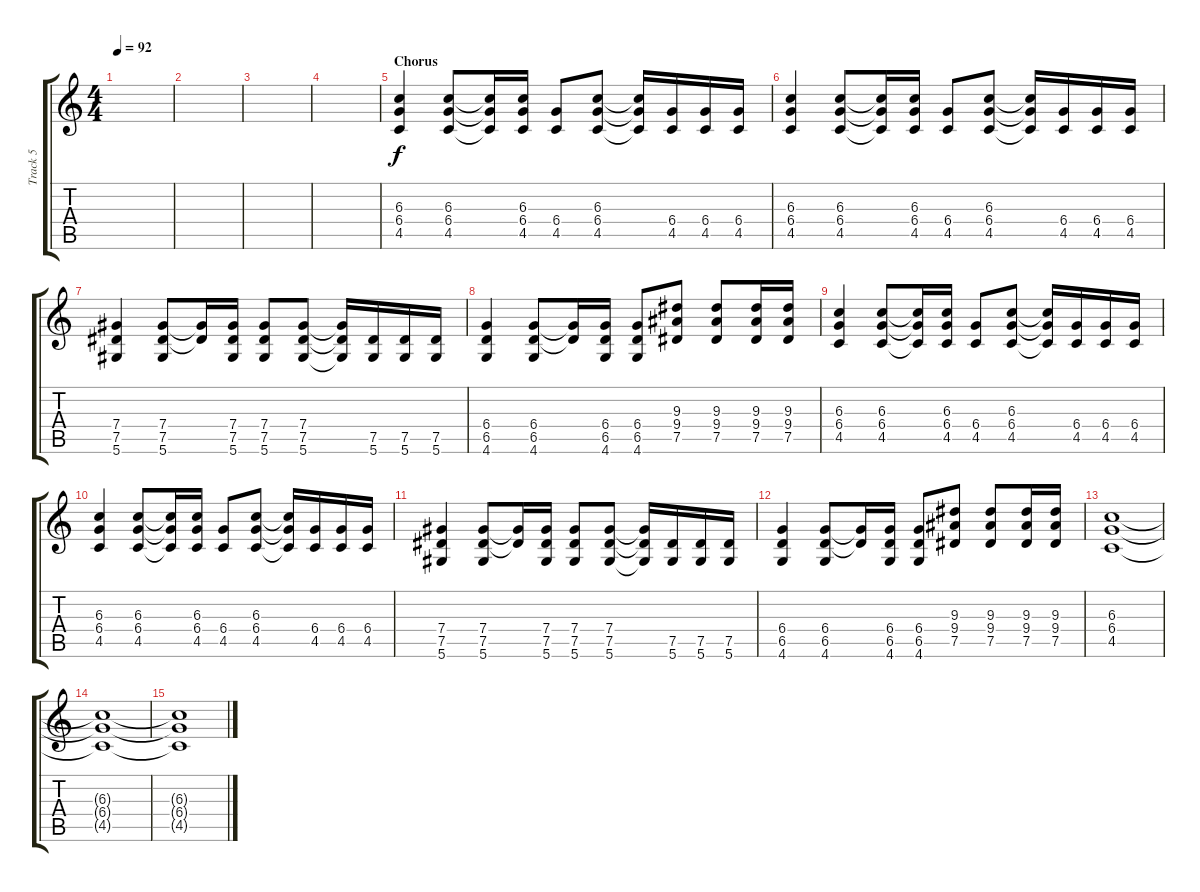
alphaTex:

\track ("Track 5" "Track 5") {instrument distortionguitar}
\staff {score tabs}
\tuning (Eb4 Bb3 Gb3 Db3 Ab2 Eb2) {hide}
\ts (4 4)
\tempo 92
\clef g2
\ks c
|
|
|
|
\section ("" "Chorus")
(6.3 6.4 4.5).4 (6.3 6.4 4.5).8 (6.3{t} 6.4{t} 4.5{t}).16 (6.3 6.4 4.5).16 (6.4 4.5).8 (6.3 6.4 4.5).8 (6.3{t} 6.4{t} 4.5{t}).16 (6.4 4.5).16 (6.4 4.5).16 (6.4 4.5).16 |
(6.3 6.4 4.5).4 (6.3 6.4 4.5).8 (6.3{t} 6.4{t} 4.5{t}).16 (6.3 6.4 4.5).16 (6.4 4.5).8 (6.3 6.4 4.5).8 (6.3{t} 6.4{t} 4.5{t}).16 (6.4 4.5).16 (6.4 4.5).16 (6.4 4.5).16 |
(7.4 7.5 5.6).4 (7.4 7.5 5.6).8 (7.4{t} 7.5{t}).16 (7.4 7.5 5.6).16 (7.4 7.5 5.6).8 (7.4 7.5 5.6).8 (7.4{t} 7.5{t} 5.6{t}).16 (7.5 5.6).16 (7.5 5.6).16 (7.5 5.6).16 |
(6.4 6.5 4.6).4 (6.4 6.5 4.6).8 (6.4{t} 6.5{t}).16 (6.4 6.5 4.6).16 (6.4 6.5 4.6).8 (9.3 9.4 7.5).8 (9.3 9.4 7.5).8 (9.3 9.4 7.5).16 (9.3 9.4 7.5).16 |
(6.3 6.4 4.5).4 (6.3 6.4 4.5).8 (6.3{t} 6.4{t} 4.5{t}).16 (6.3 6.4 4.5).16 (6.4 4.5).8 (6.3 6.4 4.5).8 (6.3{t} 6.4{t} 4.5{t}).16 (6.4 4.5).16 (6.4 4.5).16 (6.4 4.5).16 |
(6.3 6.4 4.5).4 (6.3 6.4 4.5).8 (6.3{t} 6.4{t} 4.5{t}).16 (6.3 6.4 4.5).16 (6.4 4.5).8 (6.3 6.4 4.5).8 (6.3{t} 6.4{t} 4.5{t}).16 (6.4 4.5).16 (6.4 4.5).16 (6.4 4.5).16 |
(7.4 7.5 5.6).4 (7.4 7.5 5.6).8 (7.4{t} 7.5{t}).16 (7.4 7.5 5.6).16 (7.4 7.5 5.6).8 (7.4 7.5 5.6).8 (7.4{t} 7.5{t} 5.6{t}).16 (7.5 5.6).16 (7.5 5.6).16 (7.5 5.6).16 |
(6.4 6.5 4.6).4 (6.4 6.5 4.6).8 (6.4{t} 6.5{t}).16 (6.4 6.5 4.6).16 (6.4 6.5 4.6).8 (9.3 9.4 7.5).8 (9.3 9.4 7.5).8 (9.3 9.4 7.5).16 (9.3 9.4 7.5).16 |
(6.3 6.4 4.5).1{volume 0} |
(6.3{t} 6.4{t} 4.5{t}).1 |
(6.3{t} 6.4{t} 4.5{t}).1
